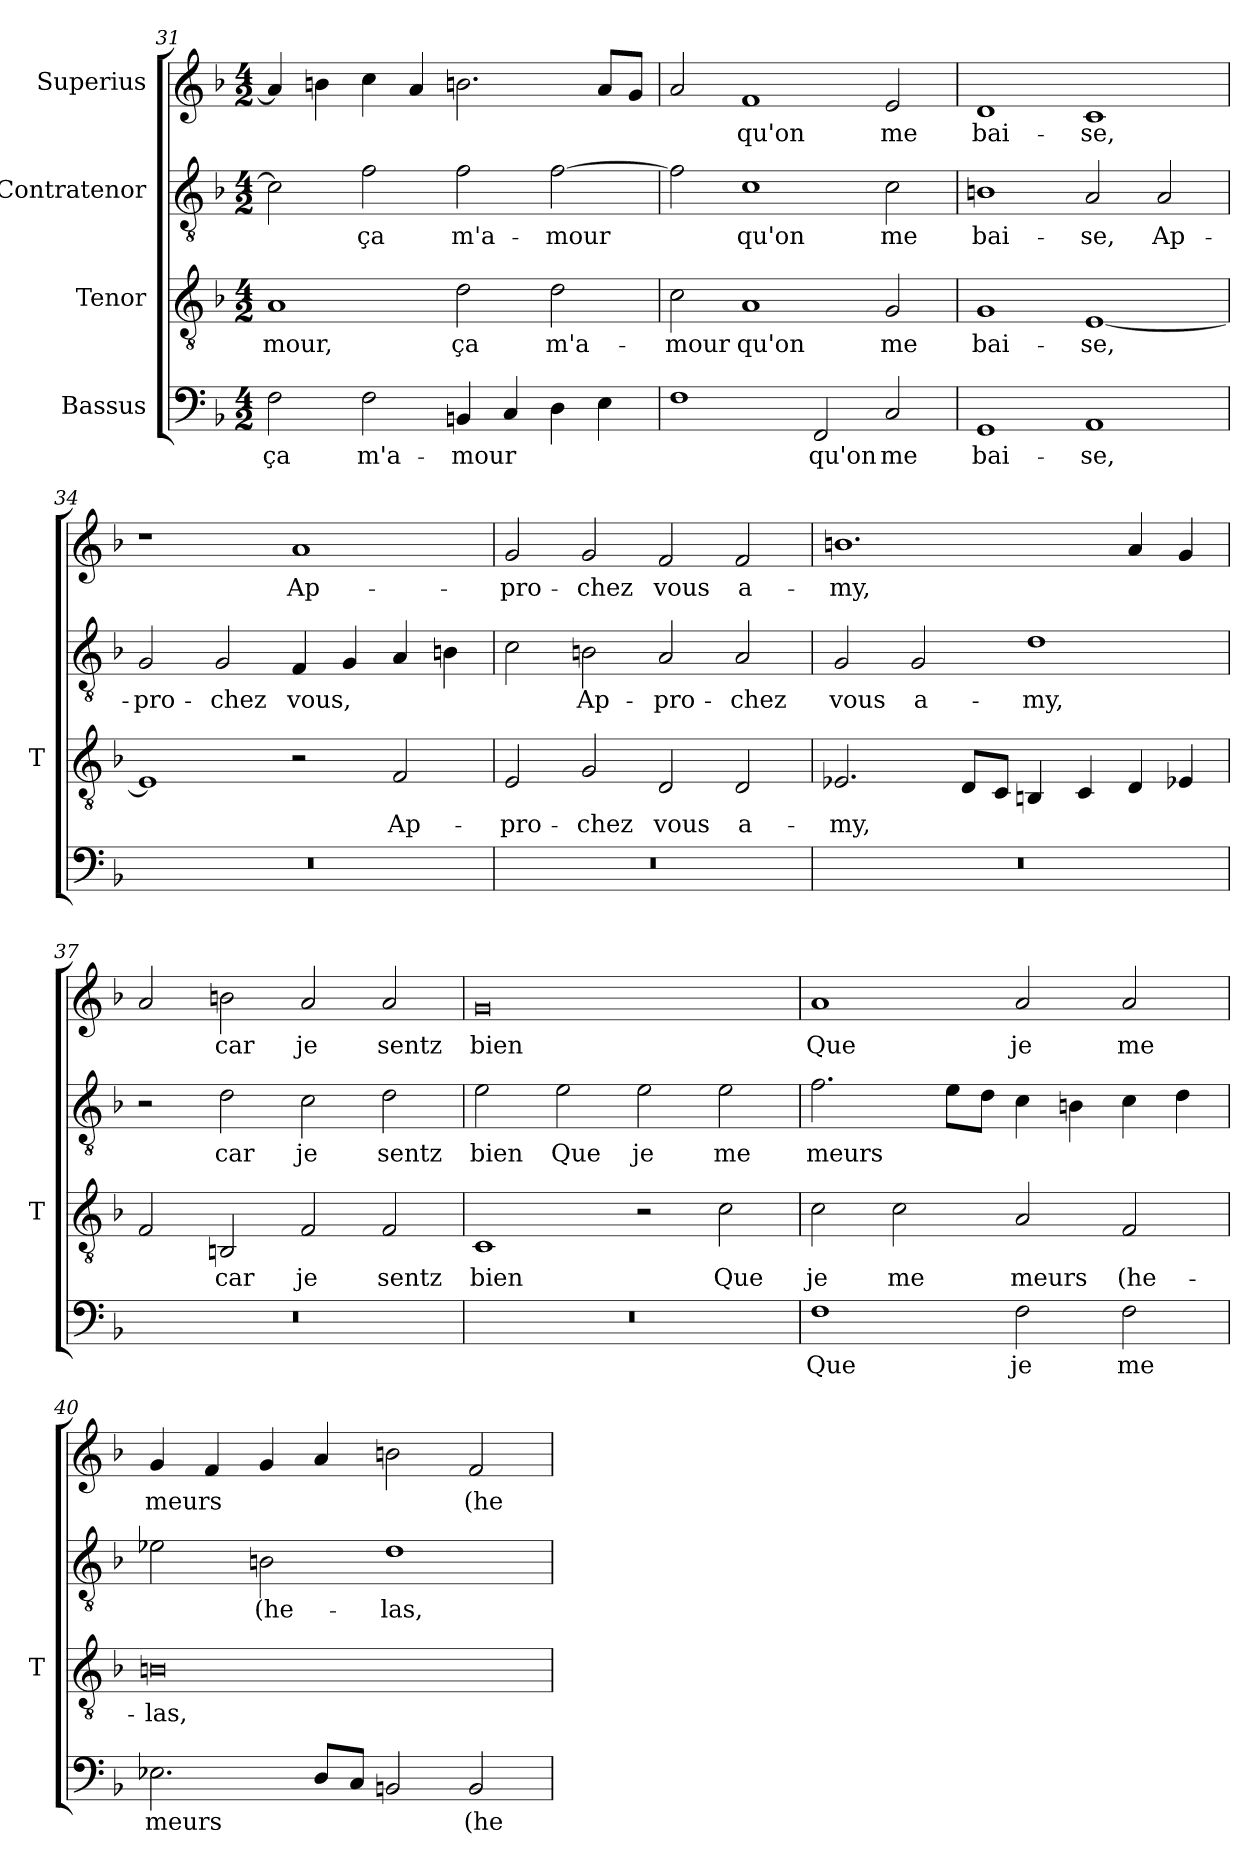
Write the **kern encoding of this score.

**kern	**text	**kern	**text	**kern	**text	**kern	**text
*part4	*part4	*part3	*part3	*part2	*part2	*part1	*part1
*staff4	*staff4	*staff3	*staff3	*staff2	*staff2	*staff1	*staff1
*I"Bassus	*	*I"Tenor	*	*I"Contratenor	*	*I"Superius	*
*	*	*I'T	*	*	*	*	*
*clefF4	*	*clefGv2	*	*clefGv2	*	*clefG2	*
*k[b-]	*	*k[b-]	*	*k[b-]	*	*k[b-]	*
*M4/2	*	*M4/2	*	*M4/2	*	*M4/2	*
=31	=31	=31	=31	=31	=31	=31	=31
2F	-ça	1A	-mour,	2c]	.	4a]	.
.	.	.	.	.	.	4bn	.
2F	m'a-	.	.	2f	-ça	4cc	.
.	.	.	.	.	.	4a	.
4BB	-mour	2d	-ça	2f	m'a-	2.bn	.
4C	.	.	.	.	.	.	.
4D	.	2d	m'a-	[2f	-mour	.	.
4E	.	.	.	.	.	8aL	.
.	.	.	.	.	.	8gJ	.
=32	=32	=32	=32	=32	=32	=32	=32
1F	.	2c	-mour	2f]	.	2a	.
.	.	1A	-qu'on	1c	-qu'on	1f	-qu'on
2FF	-qu'on	.	.	.	.	.	.
2C	-me	2G	-me	2c	-me	2e	-me
=33	=33	=33	=33	=33	=33	=33	=33
1GG	bai-	1G	bai-	1B	bai-	1d	bai-
1AA	-se,	[1E	-se,	2A	-se,	1c	-se,
.	.	.	.	2A	Ap-	.	.
=34	=34	=34	=34	=34	=34	=34	=34
0r	.	1E]	.	2G	pro-	1r	.
.	.	.	.	2G	-chez	.	.
.	.	2r	.	4F	-vous,	1a	Ap-
.	.	.	.	4G	.	.	.
.	.	2F	Ap-	4A	.	.	.
.	.	.	.	4B	.	.	.
=35	=35	=35	=35	=35	=35	=35	=35
0r	.	2E	pro-	2c	.	2g	pro-
.	.	2G	-chez	2B	Ap-	2g	-chez
.	.	2D	-vous	2A	pro-	2f	-vous
.	.	2D	a-	2A	-chez	2f	a-
=36	=36	=36	=36	=36	=36	=36	=36
0r	.	2.E-X	-my,	2G	-vous	1.bn	-my,
.	.	.	.	2G	a-	.	.
.	.	8DL	.	.	.	.	.
.	.	8CJ	.	.	.	.	.
.	.	4BB	.	1d	-my,	.	.
.	.	4C	.	.	.	.	.
.	.	4D	.	.	.	4a	.
.	.	4E-X	.	.	.	4g	.
=37	=37	=37	=37	=37	=37	=37	=37
0r	.	2F	.	2r	.	2a	.
.	.	2BB	-car	2d	-car	2bn	-car
.	.	2F	-je	2c	-je	2a	-je
.	.	2F	-sentz	2d	-sentz	2a	-sentz
=38	=38	=38	=38	=38	=38	=38	=38
0r	.	1C	-bien	2e	-bien	0g	-bien
.	.	.	.	2e	-Que	.	.
.	.	2r	.	2e	-je	.	.
.	.	2c	-Que	2e	-me	.	.
=39	=39	=39	=39	=39	=39	=39	=39
1F	-Que	2c	-je	2.f	-meurs	1a	-Que
.	.	2c	-me	.	.	.	.
.	.	.	.	8eL	.	.	.
.	.	.	.	8dJ	.	.	.
2F	-je	2A	-meurs	4c	.	2a	-je
.	.	.	.	4B	.	.	.
2F	-me	2F	(he-	4c	.	2a	-me
.	.	.	.	4d	.	.	.
=40	=40	=40	=40	=40	=40	=40	=40
2.E-X	-meurs	0B	-las,	2e-X	.	4g	-meurs
.	.	.	.	.	.	4f	.
.	.	.	.	2B	(he-	4g	.
8DL	.	.	.	.	.	4a	.
8CJ	.	.	.	.	.	.	.
2BB	.	.	.	1d	-las,	2bn	.
2BB	(he-	.	.	.	.	2f	-(he
=	=	=	=	=	=	=	=
*-	*-	*-	*-	*-	*-	*-	*-
